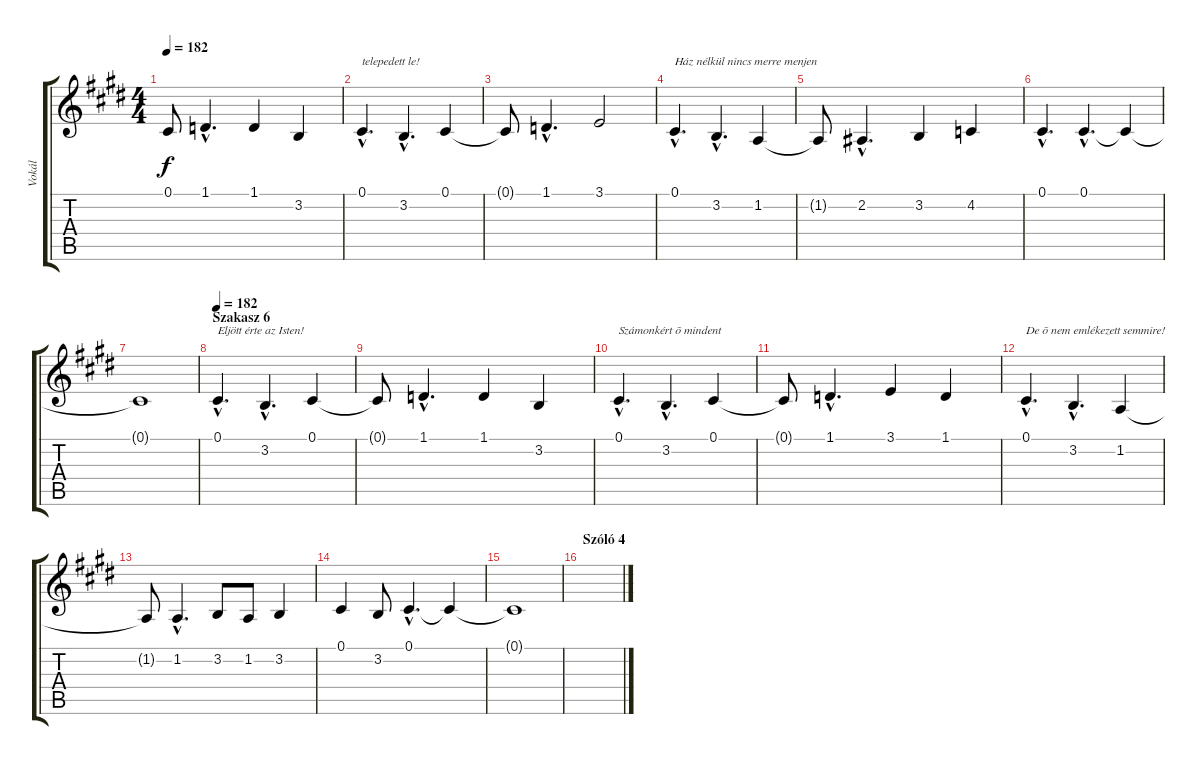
\track ("Vokál" "Vokál") {instrument violin}
\staff {score tabs}
\tuning (Db4 Ab3 E3 B2 Gb2 Db2) {hide}
\ts (4 4)
\tempo 182
\clef g2
\ks c#minor
0.1{t}.8{dy f} 1.1{hac}.4{d} 1.1.4 3.2.4 |
0.1{hac}.4{d txt "telepedett le!"} 3.2{hac}.4{d} 0.1.4 |
0.1{t}.8 1.1{hac}.4{d} 3.1.2 |
0.1{hac}.4{d txt "Ház nélkül nincs merre menjen"} 3.2{hac}.4{d} 1.2.4 |
1.2{t}.8 2.2{hac}.4{d} 3.2.4 4.2.4 |
0.1{hac}.4{d} 0.1{hac}.4{d} 0.1{t}.4 |
0.1{t}.1 |
\section ("" "Szakasz 6")
\tempo 182
0.1{hac}.4{d txt "Eljött érte az Isten!"} 3.2{hac}.4{d} 0.1.4 |
0.1{t}.8 1.1{hac}.4{d} 1.1.4 3.2.4 |
0.1{hac}.4{d txt "Számonkért õ mindent"} 3.2{hac}.4{d} 0.1.4 |
0.1{t}.8 1.1{hac}.4{d} 3.1.4 1.1.4 |
0.1{hac}.4{d txt "De õ nem emlékezett semmire!"} 3.2{hac}.4{d} 1.2.4 |
1.2{t}.8 1.2{hac}.4{d} 3.2.8 1.2.8 3.2.4 |
0.1.4 3.2.8 0.1{hac}.4{d} 0.1{t}.4 |
0.1{t}.1 |
\section ("" "Szóló 4")
